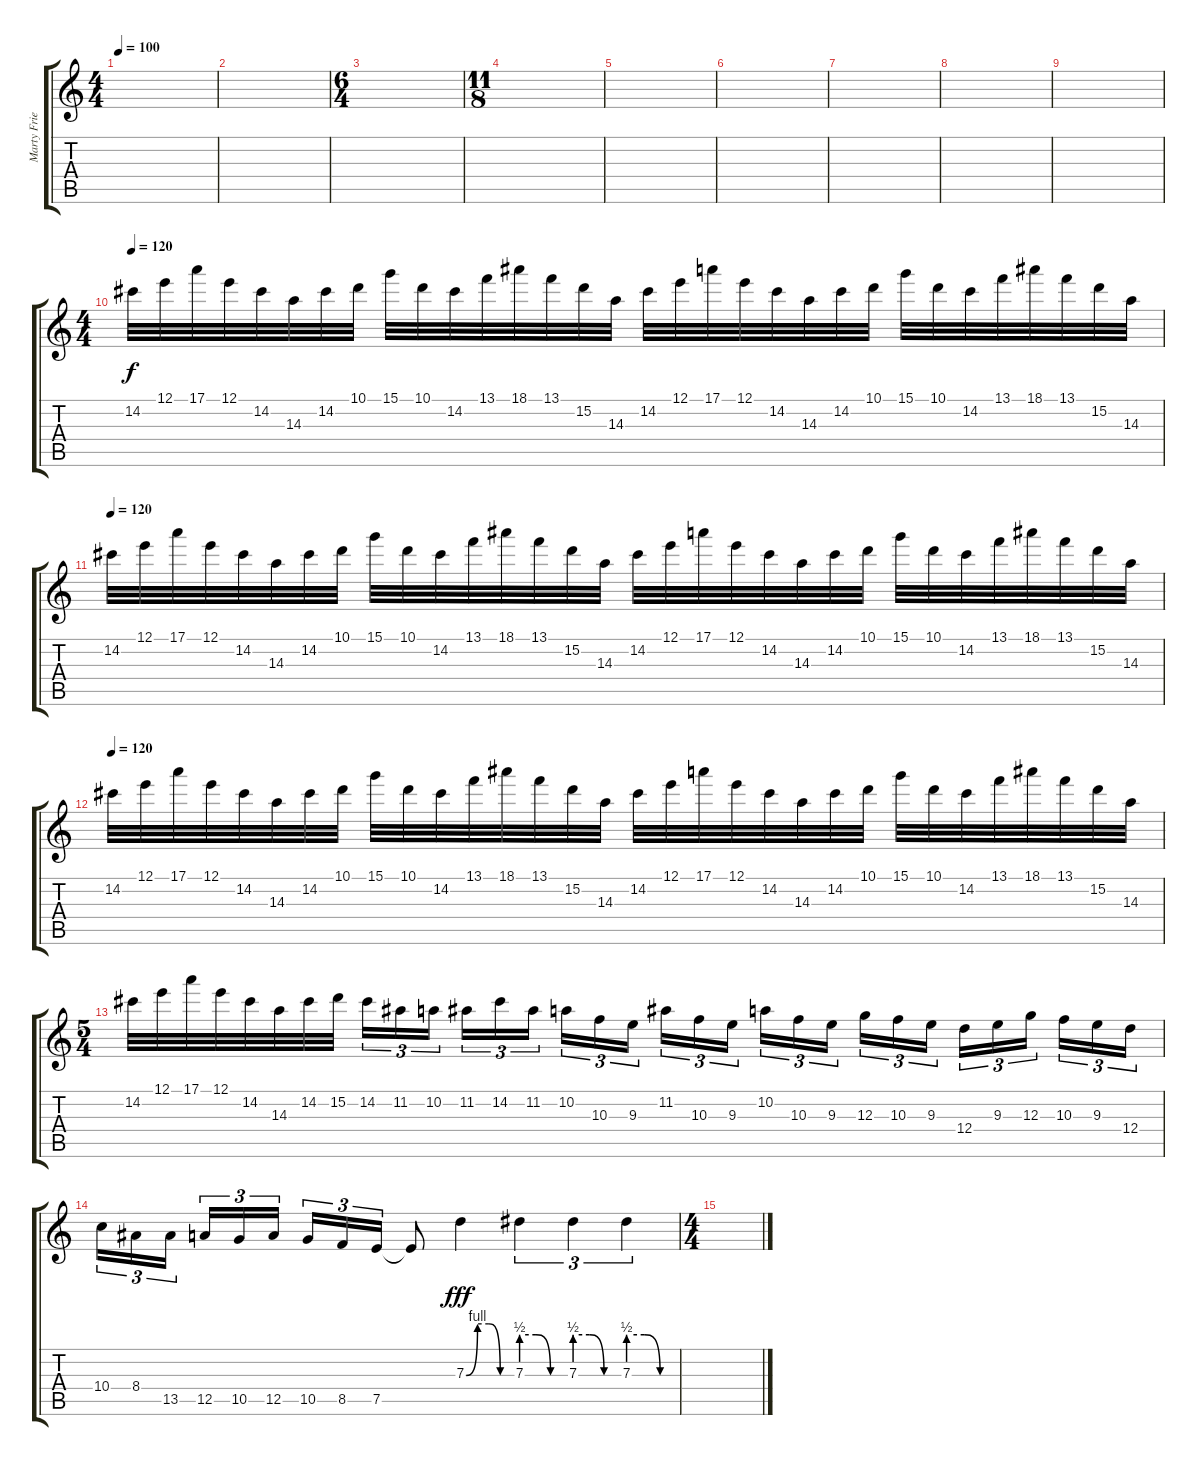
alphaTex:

\track ("Marty Friedman" "Marty Frie") {instrument overdrivenguitar}
\staff {score tabs}
\tuning (E4 B3 G3 D3 A2 E2) {hide}
\ts (4 4)
\tempo 100
\clef g2
\ks c
|
|
\ts (6 4)
|
\ts (11 8)
|
|
|
|
|
|
\ts (4 4)
\tempo 120
14.2.32 12.1.32 17.1.32 12.1.32 14.2.32 14.3.32 14.2.32 10.1.32 15.1.32 10.1.32 14.2.32 13.1.32 18.1.32 13.1.32 15.2.32 14.3.32 14.2.32 12.1.32 17.1.32 12.1.32 14.2.32 14.3.32 14.2.32 10.1.32 15.1.32 10.1.32 14.2.32 13.1.32 18.1.32 13.1.32 15.2.32 14.3.32 |
\tempo 120
14.2.32 12.1.32 17.1.32 12.1.32 14.2.32 14.3.32 14.2.32 10.1.32 15.1.32 10.1.32 14.2.32 13.1.32 18.1.32 13.1.32 15.2.32 14.3.32 14.2.32 12.1.32 17.1.32 12.1.32 14.2.32 14.3.32 14.2.32 10.1.32 15.1.32 10.1.32 14.2.32 13.1.32 18.1.32 13.1.32 15.2.32 14.3.32 |
\tempo 120
14.2.32 12.1.32 17.1.32 12.1.32 14.2.32 14.3.32 14.2.32 10.1.32 15.1.32 10.1.32 14.2.32 13.1.32 18.1.32 13.1.32 15.2.32 14.3.32 14.2.32 12.1.32 17.1.32 12.1.32 14.2.32 14.3.32 14.2.32 10.1.32 15.1.32 10.1.32 14.2.32 13.1.32 18.1.32 13.1.32 15.2.32 14.3.32 |
\ts (5 4)
14.2.32 12.1.32 17.1.32 12.1.32 14.2.32 14.3.32 14.2.32 15.2.32 14.2.16{tu (3 2)} 11.2.16{tu (3 2)} 10.2.16{tu (3 2)} 11.2.16{tu (3 2)} 14.2.16{tu (3 2)} 11.2.16{tu (3 2)} 10.2.16{tu (3 2)} 10.3.16{tu (3 2)} 9.3.16{tu (3 2)} 11.2.16{tu (3 2)} 10.3.16{tu (3 2)} 9.3.16{tu (3 2)} 10.2.16{tu (3 2)} 10.3.16{tu (3 2)} 9.3.16{tu (3 2)} 12.3.16{tu (3 2)} 10.3.16{tu (3 2)} 9.3.16{tu (3 2)} 12.4.16{tu (3 2)} 9.3.16{tu (3 2)} 12.3.16{tu (3 2)} 10.3.16{tu (3 2)} 9.3.16{tu (3 2)} 12.4.16{tu (3 2)} |
10.4.16{tu (3 2)} 8.4.16{tu (3 2)} 13.5.16{tu (3 2)} 12.5.16{tu (3 2)} 10.5.16{tu (3 2)} 12.5.16{tu (3 2)} 10.5.16{tu (3 2)} 8.5.16{tu (3 2)} 7.5.16{tu (3 2)} 7.5{t}.8{dy f} 7.3{be (custom 0 0 15 4 30 4 45 0 60 0)}.4{dy fff} 7.3{be (custom 0 2 20 2 40 0 60 0)}.4{tu (3 2) instrument guitarharmonics} 7.3{be (custom 0 2 20 2 40 0 60 0)}.4{tu (3 2)} 7.3{be (custom 0 2 20 2 40 0 60 0)}.4{tu (3 2)} |
\ts (4 4)
